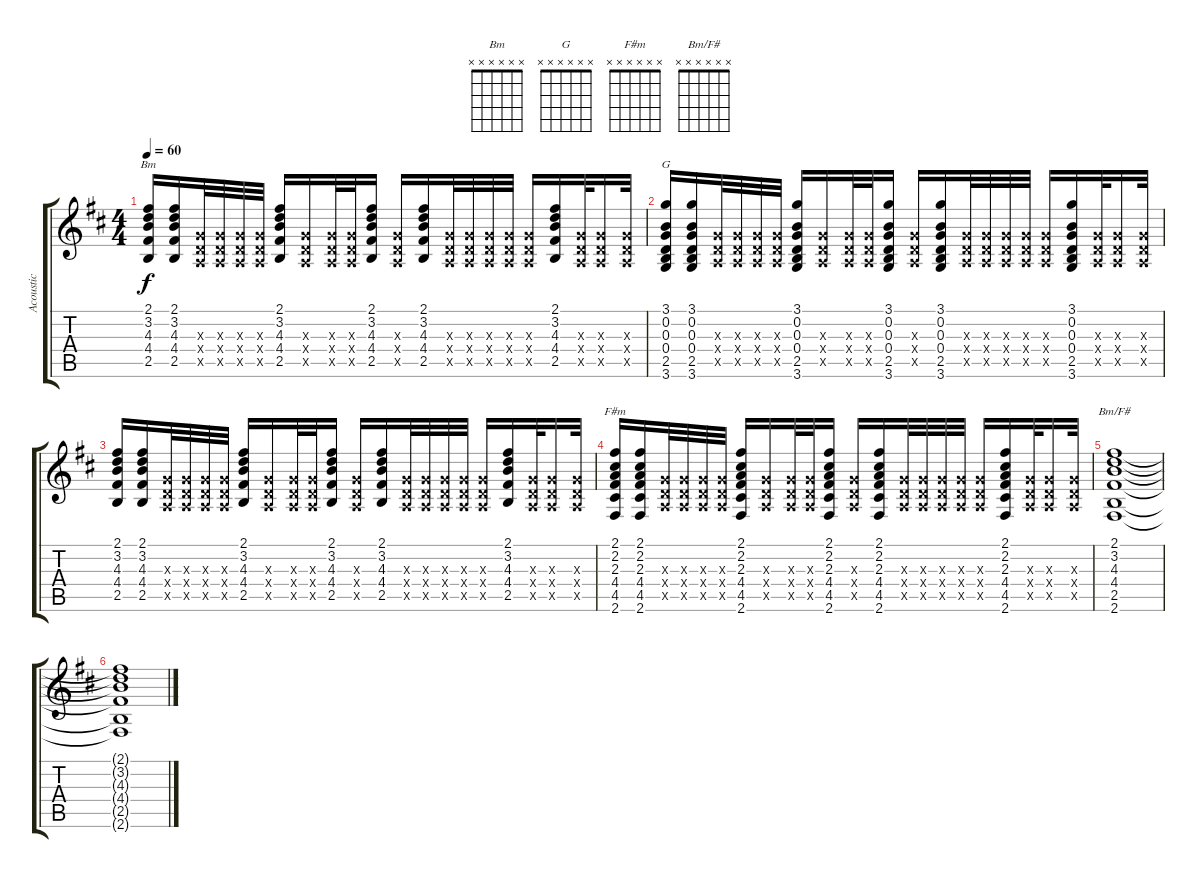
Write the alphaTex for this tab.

\track ("Acoustic" "Acoustic") {instrument acousticguitarsteel}
\staff {score tabs}
\tuning (E4 B3 G3 D3 A2 E2) {hide}
\chord ("Bm" x x x x x x)
\chord ("G" x x x x x x)
\chord ("F#m" x x x x x x)
\chord ("Bm/F#" x x x x x x)
\ts (4 4)
\tempo 60
\clef g2
\ks bminor
(2.1 3.2 4.3 4.4 2.5).16{ch "Bm" dy f} (2.1 3.2 4.3 4.4 2.5).16 (0.3{x} 0.4{x} 0.5{x}).32 (0.3{x} 0.4{x} 0.5{x}).32 (0.3{x} 0.4{x} 0.5{x}).32 (0.3{x} 0.4{x} 0.5{x}).32 (2.1 3.2 4.3 4.4 2.5).16 (0.3{x} 0.4{x} 0.5{x}).16 (0.3{x} 0.4{x} 0.5{x}).32 (0.3{x} 0.4{x} 0.5{x}).32 (2.1 3.2 4.3 4.4 2.5).16 (0.3{x} 0.4{x} 0.5{x}).16 (2.1 3.2 4.3 4.4 2.5).16 (0.3{x} 0.4{x} 0.5{x}).32 (0.3{x} 0.4{x} 0.5{x}).32 (0.3{x} 0.4{x} 0.5{x}).32 (0.3{x} 0.4{x} 0.5{x}).32 (0.3{x} 0.4{x} 0.5{x}).16 (2.1 3.2 4.3 4.4 2.5).16 (0.3{x} 0.4{x} 0.5{x}).32 (0.3{x} 0.4{x} 0.5{x}).16 (0.3{x} 0.4{x} 0.5{x}).32 |
(3.1 0.2 0.3 0.4 2.5 3.6).16{ch "G"} (3.1 0.2 0.3 0.4 2.5 3.6).16 (0.3{x} 0.4{x} 0.5{x}).32 (0.3{x} 0.4{x} 0.5{x}).32 (0.3{x} 0.4{x} 0.5{x}).32 (0.3{x} 0.4{x} 0.5{x}).32 (3.1 0.2 0.3 0.4 2.5 3.6).16 (0.3{x} 0.4{x} 0.5{x}).16 (0.3{x} 0.4{x} 0.5{x}).32 (0.3{x} 0.4{x} 0.5{x}).32 (3.1 0.2 0.3 0.4 2.5 3.6).16 (0.3{x} 0.4{x} 0.5{x}).16 (3.1 0.2 0.3 0.4 2.5 3.6).16 (0.3{x} 0.4{x} 0.5{x}).32 (0.3{x} 0.4{x} 0.5{x}).32 (0.3{x} 0.4{x} 0.5{x}).32 (0.3{x} 0.4{x} 0.5{x}).32 (0.3{x} 0.4{x} 0.5{x}).16 (3.1 0.2 0.3 0.4 2.5 3.6).16 (0.3{x} 0.4{x} 0.5{x}).32 (0.3{x} 0.4{x} 0.5{x}).16 (0.3{x} 0.4{x} 0.5{x}).32 |
(2.1 3.2 4.3 4.4 2.5).16 (2.1 3.2 4.3 4.4 2.5).16 (0.3{x} 0.4{x} 0.5{x}).32 (0.3{x} 0.4{x} 0.5{x}).32 (0.3{x} 0.4{x} 0.5{x}).32 (0.3{x} 0.4{x} 0.5{x}).32 (2.1 3.2 4.3 4.4 2.5).16 (0.3{x} 0.4{x} 0.5{x}).16 (0.3{x} 0.4{x} 0.5{x}).32 (0.3{x} 0.4{x} 0.5{x}).32 (2.1 3.2 4.3 4.4 2.5).16 (0.3{x} 0.4{x} 0.5{x}).16 (2.1 3.2 4.3 4.4 2.5).16 (0.3{x} 0.4{x} 0.5{x}).32 (0.3{x} 0.4{x} 0.5{x}).32 (0.3{x} 0.4{x} 0.5{x}).32 (0.3{x} 0.4{x} 0.5{x}).32 (0.3{x} 0.4{x} 0.5{x}).16 (2.1 3.2 4.3 4.4 2.5).16 (0.3{x} 0.4{x} 0.5{x}).32 (0.3{x} 0.4{x} 0.5{x}).16 (0.3{x} 0.4{x} 0.5{x}).32 |
(2.1 2.2 2.3 4.4 4.5 2.6).16{ch "F#m"} (2.1 2.2 2.3 4.4 4.5 2.6).16 (0.3{x} 0.4{x} 0.5{x}).32 (0.3{x} 0.4{x} 0.5{x}).32 (0.3{x} 0.4{x} 0.5{x}).32 (0.3{x} 0.4{x} 0.5{x}).32 (2.1 2.2 2.3 4.4 4.5 2.6).16 (0.3{x} 0.4{x} 0.5{x}).16 (0.3{x} 0.4{x} 0.5{x}).32 (0.3{x} 0.4{x} 0.5{x}).32 (2.1 2.2 2.3 4.4 4.5 2.6).16 (0.3{x} 0.4{x} 0.5{x}).16 (2.1 2.2 2.3 4.4 4.5 2.6).16 (0.3{x} 0.4{x} 0.5{x}).32 (0.3{x} 0.4{x} 0.5{x}).32 (0.3{x} 0.4{x} 0.5{x}).32 (0.3{x} 0.4{x} 0.5{x}).32 (0.3{x} 0.4{x} 0.5{x}).16 (2.1 2.2 2.3 4.4 4.5 2.6).16 (0.3{x} 0.4{x} 0.5{x}).32 (0.3{x} 0.4{x} 0.5{x}).16 (0.3{x} 0.4{x} 0.5{x}).32 |
(2.1 3.2 4.3 4.4 2.5 2.6).1{ch "Bm/F#"} |
(2.1{t} 3.2{t} 4.3{t} 4.4{t} 2.5{t} 2.6{t}).1
